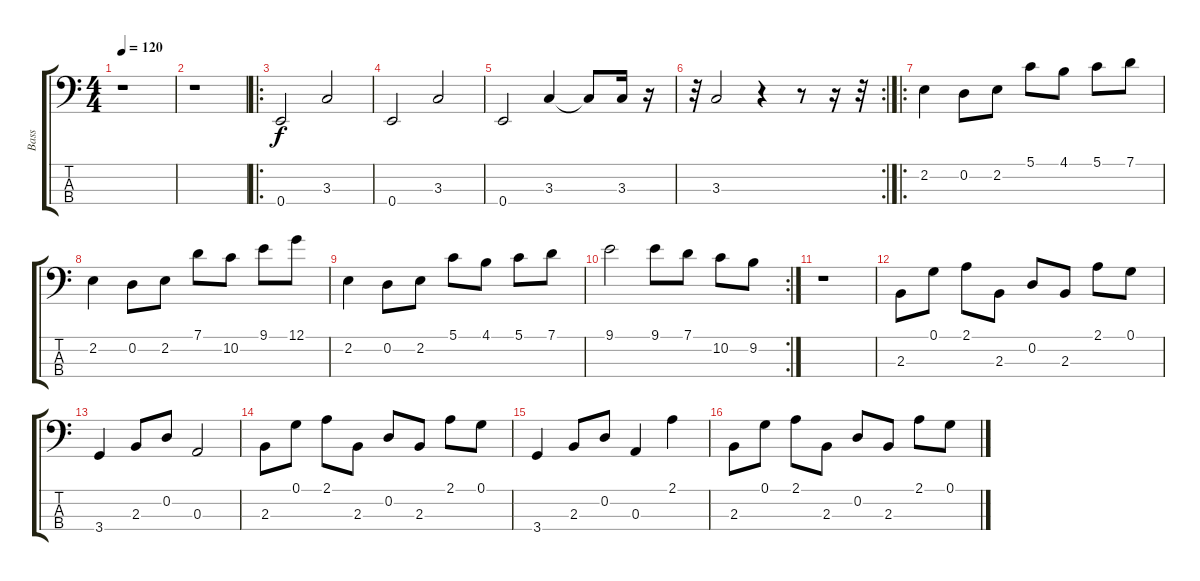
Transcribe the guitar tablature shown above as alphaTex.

\track ("Bass" "Bass") {instrument electricbassfinger}
\staff {score tabs}
\tuning (G2 D2 A1 E1) {hide}
\ts (4 4)
\tempo 120
\clef f4
\ks c
r.1{dy f instrument electricbassfinger} |
r.1 |
\ro
0.4.2 3.3.2 |
0.4.2 3.3.2 |
0.4.2 3.3.4 3.3{t}.8 3.3.16 r.16 |
\rc 2
r.32 3.3.2 r.4 r.8 r.16 r.32 |
\ro
2.2.4 0.2.8 2.2.8 5.1.8 4.1.8 5.1.8 7.1.8 |
2.2.4 0.2.8 2.2.8 7.1.8 10.2.8 9.1.8 12.1.8 |
2.2.4 0.2.8 2.2.8 5.1.8 4.1.8 5.1.8 7.1.8 |
\rc 2
9.1.2 9.1.8 7.1.8 10.2.8 9.2.8 |
r.1 |
2.3.8 0.1.8 2.1.8 2.3.8 0.2.8 2.3.8 2.1.8 0.1.8 |
3.4.4 2.3.8 0.2.8 0.3.2 |
2.3.8 0.1.8 2.1.8 2.3.8 0.2.8 2.3.8 2.1.8 0.1.8 |
3.4.4 2.3.8 0.2.8 0.3.4 2.1.4 |
2.3.8 0.1.8 2.1.8 2.3.8 0.2.8 2.3.8 2.1.8 0.1.8
